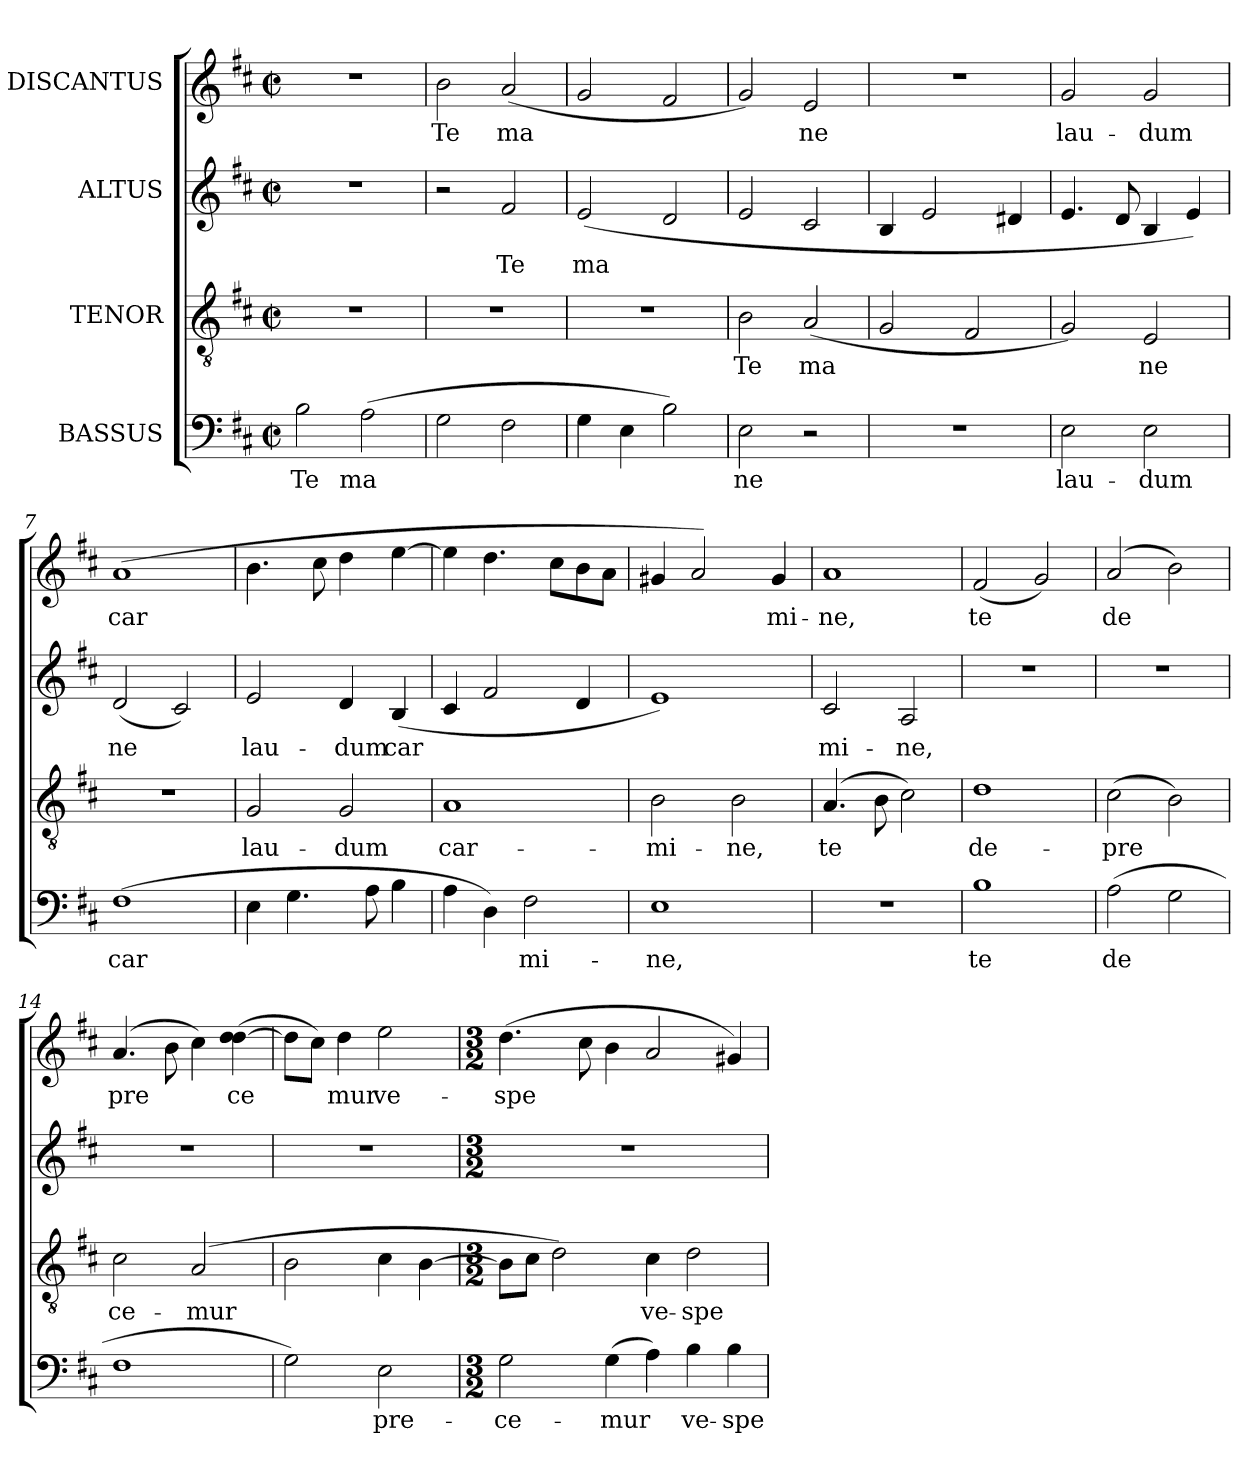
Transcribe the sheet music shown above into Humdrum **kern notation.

**kern	**text	**kern	**text	**kern	**text	**kern	**text
*part4	*part4	*part3	*part3	*part2	*part2	*part1	*part1
*staff4	*staff4	*staff3	*staff3	*staff2	*staff2	*staff1	*staff1
*I"BASSUS	*	*I"TENOR	*	*I"ALTUS	*	*I"DISCANTUS	*
!!LO:PB:g=z
*stria5	*	*stria5	*	*stria5	*	*stria5	*
*clefF4	*	*clefGv2	*	*clefG2	*	*clefG2	*
*k[f#c#]	*	*k[f#c#]	*	*k[f#c#]	*	*k[f#c#]	*
*D:	*	*D:	*	*D:	*	*D:	*
*M2/2	*	*M2/2	*	*M2/2	*	*M2/2	*
*met(c|)	*	*met(c|)	*	*met(c|)	*	*met(c|)	*
=1	=1	=1	=1	=1	=1	=1	=1
!	!LO:LY:b:cj	!	!	!	!	!	!
2B\	Te	1r	.	1r	.	1r	.
!	!LO:LY:b:cj	!	!	!	!	!	!
(>2A\	ma-	.	.	.	.	.	.
=2	=2	=2	=2	=2	=2	=2	=2
!	!LO:LY:b:cj	!	!	!	!	!	!LO:LY:b:cj
2G\	--	1r	.	2r	.	2b\	Te
!	!LO:LY:b:cj	!	!	!	!LO:LY:b:cj	!	!LO:LY:b:cj
2F#\	--	.	.	2f#/	Te	(<2a/	ma-
=3	=3	=3	=3	=3	=3	=3	=3
!	!LO:LY:b:cj	!	!	!	!LO:LY:b:cj	!	!LO:LY:b:cj
4G\	--	1r	.	(<2e/	ma-	2g/	--
!	!LO:LY:b:cj	!	!	!	!	!	!
4E\	--	.	.	.	.	.	.
!	!LO:LY:b:cj	!	!	!	!LO:LY:b:cj	!	!LO:LY:b:cj
2B\)	--	.	.	2d/	--	2f#/	--
=4	=4	=4	=4	=4	=4	=4	=4
!	!LO:LY:b:cj	!	!LO:LY:b:cj	!	!LO:LY:b:cj	!	!LO:LY:b:cj
2E\	-ne	2B\	Te	2e/	--	2g/)	--
!	!	!	!LO:LY:b:cj	!	!LO:LY:b:cj	!	!LO:LY:b:cj
2r	.	(<2A/	ma-	2c#/	--	2e/	-ne
=5	=5	=5	=5	=5	=5	=5	=5
!	!	!	!LO:LY:b:cj	!	!LO:LY:b:cj	!	!
1r	.	2G/	--	4B/	--	1r	.
!	!	!	!	!	!LO:LY:b:cj	!	!
.	.	.	.	2e/	--	.	.
!	!	!	!LO:LY:b:cj	!	!	!	!
.	.	2F#/	--	.	.	.	.
!	!	!	!	!	!LO:LY:b:cj	!	!
.	.	.	.	4d#/	--	.	.
=6	=6	=6	=6	=6	=6	=6	=6
!	!LO:LY:b:cj	!	!LO:LY:b:cj	!	!LO:LY:b:cj	!	!LO:LY:b:cj
2E\	lau-	2G/)	--	4.e/	--	2g/	lau-
!	!	!	!	!	!LO:LY:b:cj	!	!
.	.	.	.	8d/	--	.	.
!	!LO:LY:b:cj	!	!LO:LY:b:cj	!	!LO:LY:b:cj	!	!LO:LY:b:cj
2E\	-dum	2E/	-ne	4B/	--	2g/	-dum
!	!	!	!	!	!LO:LY:b:cj	!	!
.	.	.	.	4e/)	--	.	.
=7	=7	=7	=7	=7	=7	=7	=7
!	!LO:LY:b:cj	!	!	!	!LO:LY:b:cj	!	!LO:LY:b:cj
(>1F#	car-	1r	.	(<2d/	-ne	(>1a	car-
!	!	!	!	!	!LO:LY:b:cj	!	!
.	.	.	.	2c#/)	.	.	.
!!LO:LB:g=z
=8	=8	=8	=8	=8	=8	=8	=8
!	!LO:LY:b:cj	!	!LO:LY:b:cj	!	!LO:LY:b:cj	!	!LO:LY:b:cj
4E\	--	2G/	lau-	2e/	lau-	4.b\	--
!	!LO:LY:b:cj	!	!	!	!	!	!
4.G\	--	.	.	.	.	.	.
!	!	!	!	!	!	!	!LO:LY:b:cj
.	.	.	.	.	.	8cc#\	--
!	!	!	!LO:LY:b:cj	!	!LO:LY:b:cj	!	!LO:LY:b:cj
.	.	2G/	-dum	4d/	-dum	4dd\	--
!	!LO:LY:b:cj	!	!	!	!	!	!
8A\	--	.	.	.	.	.	.
!	!LO:LY:b:cj	!	!	!	!LO:LY:b:cj	!	!LO:LY:b:cj
4B\	--	.	.	(<4B/	car-	[>4ee\	--
=9	=9	=9	=9	=9	=9	=9	=9
!	!LO:LY:b:cj	!	!LO:LY:b:cj	!	!LO:LY:b:cj	!	!LO:LY:b:cj
4A\	--	1A	car-	4c#/	--	4ee\]	--
!	!LO:LY:b:cj	!	!	!	!LO:LY:b:cj	!	!LO:LY:b:cj
4D\)	--	.	.	2f#/	--	4.dd\	--
!	!LO:LY:b:cj	!	!	!	!	!	!
2F#\	-mi-	.	.	.	.	.	.
!	!	!	!	!	!	!	!LO:LY:b:cj
.	.	.	.	.	.	8cc#\L	--
!	!	!	!	!	!LO:LY:b:cj	!	!LO:LY:b:cj
.	.	.	.	4d/	--	8b\	--
!	!	!	!	!	!	!	!LO:LY:b:cj
.	.	.	.	.	.	8a\J	--
=10	=10	=10	=10	=10	=10	=10	=10
!	!LO:LY:b:cj	!	!LO:LY:b:cj	!	!LO:LY:b:cj	!	!LO:LY:b:cj
1E	-ne,	2B\	-mi-	1e)	--	4g#/	--
!	!	!	!	!	!	!	!LO:LY:b:cj
.	.	.	.	.	.	2a/)	--
!	!	!	!LO:LY:b:cj	!	!	!	!
.	.	2B\	-ne,	.	.	.	.
!	!	!	!	!	!	!	!LO:LY:b:cj
.	.	.	.	.	.	4g#/	-mi-
=11	=11	=11	=11	=11	=11	=11	=11
!	!	!	!LO:LY:b:cj	!	!LO:LY:b:cj	!	!LO:LY:b:cj
1r	.	(>4.A/	te	2c#/	-mi-	1a	-ne,
!	!	!	!LO:LY:b:cj	!	!	!	!
.	.	8B\	.	.	.	.	.
!	!	!	!LO:LY:b:cj	!	!LO:LY:b:cj	!	!
.	.	2c#\)	.	2A/	-ne,	.	.
=12	=12	=12	=12	=12	=12	=12	=12
!	!LO:LY:b:cj	!	!LO:LY:b:cj	!	!	!	!LO:LY:b:cj
1B	te	1d	de-	1r	.	(<2f#/	te
!	!	!	!	!	!	!	!LO:LY:b:cj
.	.	.	.	.	.	2g/)	.
=13	=13	=13	=13	=13	=13	=13	=13
!	!LO:LY:b:cj	!	!LO:LY:b:cj	!	!	!	!LO:LY:b:cj
(>2A\	de-	(>2c#\	-pre-	1r	.	(>2a/	de-
!	!LO:LY:b:cj	!	!LO:LY:b:cj	!	!	!	!LO:LY:b:cj
2G\	--	2B\)	--	.	.	2b\)	--
=14	=14	=14	=14	=14	=14	=14	=14
!	!LO:LY:b:cj	!	!LO:LY:b:cj	!	!	!	!LO:LY:b:cj
1F#	--	2c#\	-ce-	1r	.	(>4.a/	-pre-
!	!	!	!	!	!	!	!LO:LY:b:cj
.	.	.	.	.	.	8b\	--
!	!	!	!LO:LY:b:cj	!	!	!	!LO:LY:b:cj
.	.	(>2A/	-mur	.	.	4cc#\)	--
!	!	!	!	!	!	!	!LO:LY:b:cj
.	.	.	.	.	.	(>4dd\ [>4dd\	-ce-
!!LO:PB:g=z
=15	=15	=15	=15	=15	=15	=15	=15
!	!LO:LY:b:cj	!	!LO:LY:b:cj	!	!	!	!LO:LY:b:cj
2G\)	--	2B\	.	1r	.	8dd\L]	--
!	!	!	!	!	!	!	!LO:LY:b:cj
.	.	.	.	.	.	8cc#\J)	--
!	!	!	!	!	!	!	!LO:LY:b:cj
.	.	.	.	.	.	4dd\	-mur
!	!LO:LY:b:cj	!	!LO:LY:b:cj	!	!	!	!LO:LY:b:cj
2E\	-pre-	4c#\	.	.	.	2ee\	ve-
!	!	!	!LO:LY:b:cj	!	!	!	!
.	.	[>4B\	.	.	.	.	.
=16	=16	=16	=16	=16	=16	=16	=16
*M3/2	*	*M3/2	*	*M3/2	*	*M3/2	*
!	!LO:LY:b:cj	!	!LO:LY:b:cj	!	!	!	!LO:LY:b:cj
2G\	-ce-	8B\L]	.	1.r	.	(>4.dd\	-spe-
!	!	!	!LO:LY:b:cj	!	!	!	!
.	.	8c#\J	.	.	.	.	.
!	!	!	!LO:LY:b:cj	!	!	!	!
.	.	2d\)	.	.	.	.	.
!	!	!	!	!	!	!	!LO:LY:b:cj
.	.	.	.	.	.	8cc#\	--
!	!LO:LY:b:cj	!	!	!	!	!	!LO:LY:b:cj
(>4G\	-mur	.	.	.	.	4b\	--
!	!LO:LY:b:cj	!	!LO:LY:b:cj	!	!	!	!LO:LY:b:cj
4A\)	.	4c#\	ve-	.	.	2a/	--
!	!LO:LY:b:cj	!	!LO:LY:b:cj	!	!	!	!
4B\	ve-	2d\	-spe-	.	.	.	.
!	!LO:LY:b:cj	!	!	!	!	!	!LO:LY:b:cj
4B\	-spe-	.	.	.	.	4g#/)	--
=	=	=	=	=	=	=	=
*-	*-	*-	*-	*-	*-	*-	*-
